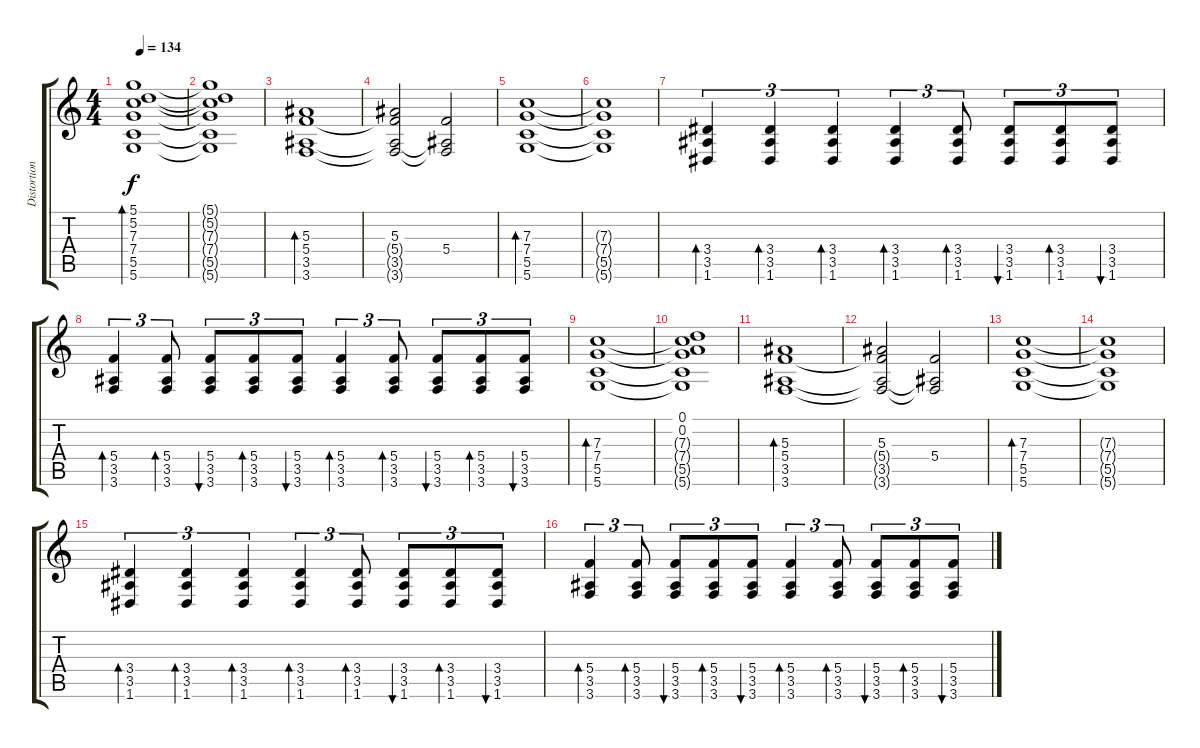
\track ("Distortion Guitar" "Distortion") {instrument distortionguitar}
\staff {score tabs}
\tuning (D4 A3 F3 C3 G2 D2) {hide}
\ts (4 4)
\tempo 134
\clef g2
\ks c
(5.1 5.2 7.3 7.4 5.5 5.6).1{bd 240 dy f} |
(5.1{t} 5.2{t} 7.3{t} 7.4{t} 5.5{t} 5.6{t}).1 |
(5.3 5.4 3.5 3.6).1{bd 120} |
(5.3 5.4{t} 3.5{t} 3.6{t}).2 (5.4 3.5{t} 3.6{t}).2 |
(7.3 7.4 5.5 5.6).1{bd 120} |
(7.3{t} 7.4{t} 5.5{t} 5.6{t}).1 |
(3.4 3.5 1.6).4{tu (3 2) bd 60} (3.4 3.5 1.6).4{tu (3 2) bd 60} (3.4 3.5 1.6).4{tu (3 2) bd 60} (3.4 3.5 1.6).4{tu (3 2) bd 60} (3.4 3.5 1.6).8{tu (3 2) bd 60} (3.4 3.5 1.6).8{tu (3 2) bu 60} (3.4 3.5 1.6).8{tu (3 2) bd 60} (3.4 3.5 1.6).8{tu (3 2) bu 60} |
(5.4 3.5 3.6).4{tu (3 2) bd 60} (5.4 3.5 3.6).8{tu (3 2) bd 60} (5.4 3.5 3.6).8{tu (3 2) bu 60} (5.4 3.5 3.6).8{tu (3 2) bd 60} (5.4 3.5 3.6).8{tu (3 2) bu 60} (5.4 3.5 3.6).4{tu (3 2) bd 60} (5.4 3.5 3.6).8{tu (3 2) bd 60} (5.4 3.5 3.6).8{tu (3 2) bu 60} (5.4 3.5 3.6).8{tu (3 2) bd 60} (5.4 3.5 3.6).8{tu (3 2) bu 60} |
(7.3 7.4 5.5 5.6).1{bd 120} |
(0.1 0.2 7.3{t} 7.4{t} 5.5{t} 5.6{t}).1 |
(5.3 5.4 3.5 3.6).1{bd 120} |
(5.3 5.4{t} 3.5{t} 3.6{t}).2 (5.4 3.5{t} 3.6{t}).2 |
(7.3 7.4 5.5 5.6).1{bd 120} |
(7.3{t} 7.4{t} 5.5{t} 5.6{t}).1 |
(3.4 3.5 1.6).4{tu (3 2) bd 60} (3.4 3.5 1.6).4{tu (3 2) bd 60} (3.4 3.5 1.6).4{tu (3 2) bd 60} (3.4 3.5 1.6).4{tu (3 2) bd 60} (3.4 3.5 1.6).8{tu (3 2) bd 60} (3.4 3.5 1.6).8{tu (3 2) bu 60} (3.4 3.5 1.6).8{tu (3 2) bd 60} (3.4 3.5 1.6).8{tu (3 2) bu 60} |
(5.4 3.5 3.6).4{tu (3 2) bd 60} (5.4 3.5 3.6).8{tu (3 2) bd 60} (5.4 3.5 3.6).8{tu (3 2) bu 60} (5.4 3.5 3.6).8{tu (3 2) bd 60} (5.4 3.5 3.6).8{tu (3 2) bu 60} (5.4 3.5 3.6).4{tu (3 2) bd 60} (5.4 3.5 3.6).8{tu (3 2) bd 60} (5.4 3.5 3.6).8{tu (3 2) bu 60} (5.4 3.5 3.6).8{tu (3 2) bd 60} (5.4 3.5 3.6).8{tu (3 2) bu 60}
